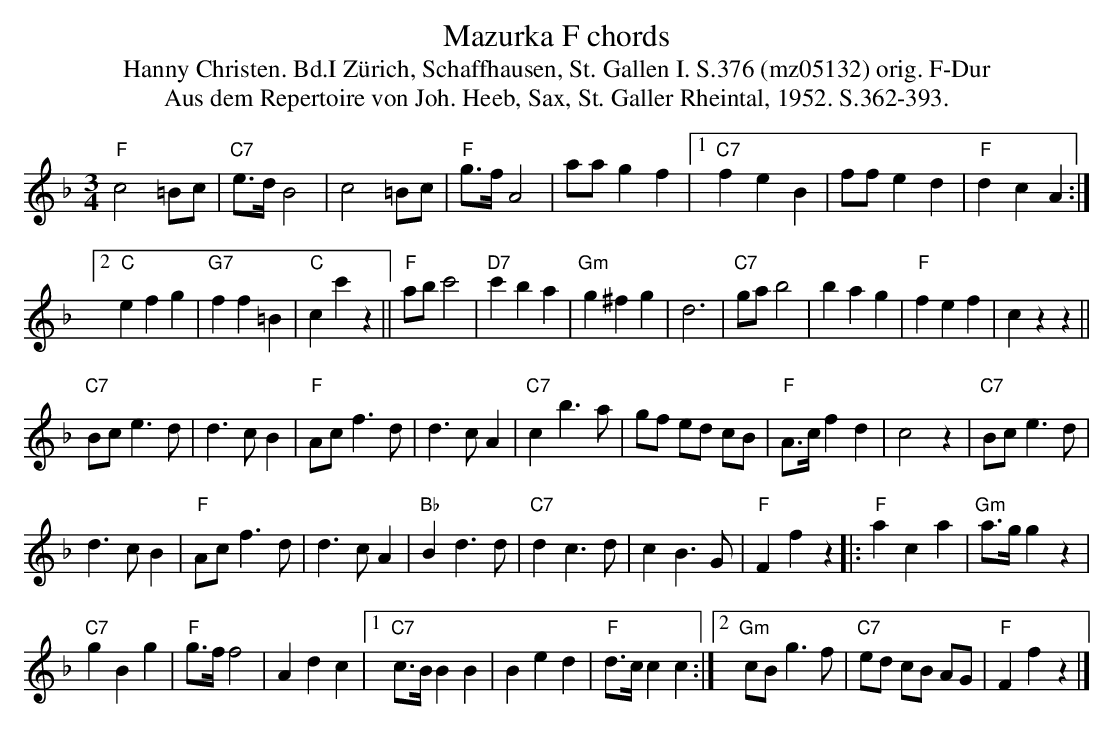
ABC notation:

X:1
T: Mazurka F chords
T:Hanny Christen. Bd.I Zürich, Schaffhausen, St. Gallen I. S.376 (mz05132) orig. F-Dur
T: Aus dem Repertoire von Joh. Heeb, Sax, St. Galler Rheintal, 1952. S.362-393.
M:3/4
L:1/8
K:F %%MIDI gchordon
"F"c4 =Bc | "C7"e>dB4 | c4 =Bc | "F"g>f A4 | aag2f2 |1 "C7"f2e2B2 | ffe2d2 | "F"d2c2A2 :|2
"C"e2f2g2 | "G7"f2f2=B2 | "C"c2c'2z2 || "F"abc'4 | "D7"c'2b2a2 | "Gm"g2^f2g2 | d6 | "C7"gab4 | b2a2g2 |  "F"f2e2f2 | c2z2z2 ||
 "C7"Bc e3d | d3cB2 | "F"Acf3d | d3cA2 | "C7"c2b3a | gf ed cB | "F"A>cf2d2 | c4z2 | "C7"Bce3d |
d3cB2 | "F"Acf3d | d3cA2 | "Bb"B2d3d | "C7"d2c3d | c2B3G | "F"F2f2z2 |: "F"a2c2a2 | "Gm"a>gg2z2 |
"C7"g2B2g2 | "F"g>ff4 | A2d2c2 |1 "C7"c>B B2B2 | B2e2d2 | "F"d>cc2c2 :|2 "Gm"cB g3f | "C7"ed cB AG | "F"F2f2z2 |]
